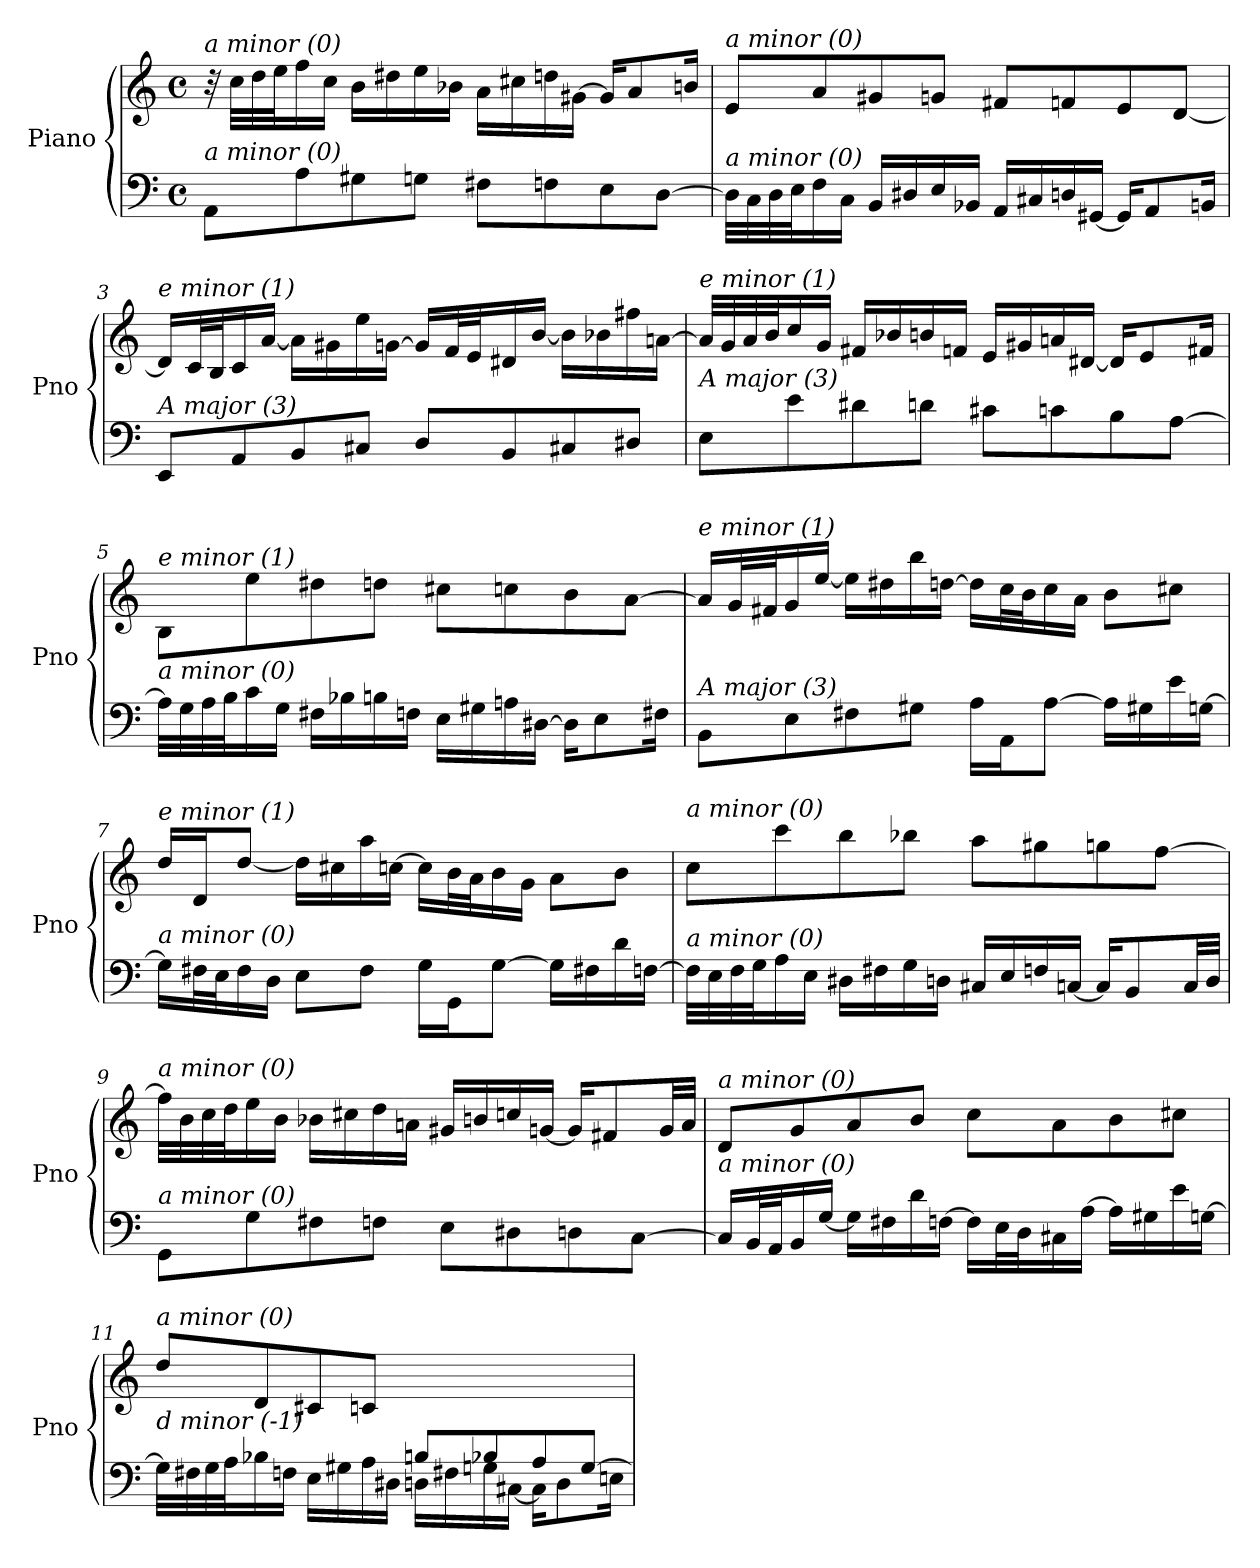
**kern	**kern
*part1	*part1
*staff2	*staff1
*I"Piano	*
*I'Pno	*
*clefF4	*clefG2
*k[]	*k[]
*M4/4	*M4/4
*met(c)	*met(c)
=1	=1
!	!LO:TX:i:t=a minor (0)
!LO:TX:i:t=a minor (0)	!
8AA/L	32r
.	32cc\LLL
.	32dd\
.	32ee\J
8A\	16ff\
.	16cc\JJ
8G#X\	16b\LL
.	16dd#X\
8Gn\J	16ee\
.	16b-X\JJ
8F#X\L	16a\LL
.	16cc#X\
8Fn\	16ddn\
.	[16g#X\JJ
8E\	16g#/KL]
.	8a/
[8D\J	.
.	16bn/Jk
=2	=2
!	!LO:TX:i:t=a minor (0)
!LO:TX:i:t=a minor (0)	!
32D\LLL]	8e/L
32C\	.
32D\	.
32E\J	.
16F\	8a/
16C\JJ	.
16BB/LL	8g#X/
16D#X/	.
16E/	8gn/J
16BB-X/JJ	.
16AA/LL	8f#X/L
16C#X/	.
16Dn/	8fn/
[16GG#X/JJ	.
16GG#/KL]	8e/
8AA/	.
.	[8d/J
16BBn/Jk	.
!!LO:LB:g=z
=3	=3
!	!LO:TX:i:t=e minor (1)
!LO:TX:i:t=A major (3)	!
8EE/L	16d/LL]
.	32c/L
.	32B/J
8AA/	16c/
.	[16a/JJ
8BB/	16a\LL]
.	16g#X\
8C#X/J	16ee\
.	[16gn\JJ
8D/L	16g/LL]
.	32f/L
.	32e/J
8BB/	16d#X/
.	[16b/JJ
8C#X/	16b\LL]
.	16b-Xi\
8D#X/J	16ff#X\
.	[16an\JJ
=4	=4
!	!LO:TX:i:t=e minor (1)
!LO:TX:i:t=A major (3)	!
8E\L	32a/LLL]
.	32g/
.	32a/
.	32b/J
8e\	16cc/
.	16g/JJ
8d#X\	16f#X/LL
.	16b-Xi/
8dn\J	16b/
.	16fn/JJ
8c#X\L	16e/LL
.	16g#X/
8cn\	16an/
.	[16d#X/JJ
8B\	16d#/KL]
.	8e/
[8A\J	.
.	16f#X/Jk
!!LO:LB:g=z
=5	=5
!	!LO:TX:i:t=e minor (1)
!LO:TX:i:t=a minor (0)	!
32A\LLL]	8B/L
32G\	.
32A\	.
32B\J	.
16c\	8ee\
16G\JJ	.
16F#X\LL	8dd#X\
16B-Xi\	.
16B\	8ddn\J
16Fn\JJ	.
16E\LL	8cc#X\L
16G#X\	.
16An\	8ccn\
[16D#X\JJ	.
16D#\KL]	8b\
8E\	.
.	[8a\J
16F#X\Jk	.
=6	=6
!	!LO:TX:i:t=e minor (1)
!LO:TX:i:t=A major (3)	!
8BB\L	16a/LL]
.	32g/L
.	32f#X/J
8E\	16g/
.	[16ee/JJ
8F#X\	16ee\LL]
.	16dd#X\
8G#X\J	16bb\
.	[16ddn\JJ
16A\LL	16dd\LL]
16AA\J	32cc\L
.	32b\J
[8A\J	16cc\
.	16a\JJ
16A\LL]	8b\L
16G#X\	.
16e\	8cc#X\J
[16Gn\JJ	.
!!LO:LB:g=z
=7	=7
!	!LO:TX:i:t=e minor (1)
!LO:TX:i:t=a minor (0)	!
16G\LL]	16dd/LL
32F#X\L	16d/J
32E\J	.
16F#\	[8dd/J
16D\JJ	.
8E\L	16dd\LL]
.	16cc#X\
8F#\J	16aa\
.	[16ccn\JJ
16G\LL	16cc\LL]
16GG\J	32b\L
.	32a\J
[8G\J	16b\
.	16g\JJ
16G\LL]	8a\L
16F#X\	.
16d\	8b\J
[16Fn\JJ	.
=8	=8
!	!LO:TX:i:t=a minor (0)
!LO:TX:i:t=a minor (0)	!
32F\LLL]	8cc\L
32E\	.
32F\	.
32G\J	.
16A\	8ccc\
16E\JJ	.
16D#X\LL	8bb\
16F#X\	.
16G\	8bb-X\J
16Dn\JJ	.
16C#X/LL	8aa\L
16E/	.
16Fn/	8gg#Xi\
[16Cn/JJ	.
16C/KL]	8gg\
8BB/	.
.	[8ff\J
32C/LL	.
32D/JJJ	.
!!LO:LB:g=z
=9	=9
!	!LO:TX:i:t=a minor (0)
!LO:TX:i:t=a minor (0)	!
8GG\L	32ff\LLL]
.	32b\
.	32cc\
.	32dd\J
8G\	16ee\
.	16b\JJ
8F#X\	16b-Xi\LL
.	16cc#X\
8Fn\J	16dd\
.	16an\JJ
8E\L	16g#X/LL
.	16b/
8D#Xi\	16ccn/
.	[16gn/JJ
8D\	16g/KL]
.	8f#X/
[8C\J	.
.	32g/LL
.	32a/JJJ
=10	=10
!	!LO:TX:i:t=a minor (0)
!LO:TX:i:t=a minor (0)	!
16C/LL]	8d/L
32BB/L	.
32AA/J	.
16BB/	8g/
[16G/JJ	.
16G\LL]	8a/
16F#X\	.
16d\	8b/J
[16Fn\JJ	.
16F\LL]	8cc\L
32E\L	.
32D\J	.
16C#X\	8a\
[16A\JJ	.
16A\LL]	8b\
16G#X\	.
16e\	8cc#X\J
[16Gn\JJ	.
!!LO:PB:g=z
=11	=11
*^	*
!	!	!LO:TX:i:t=a minor (0)
!LO:TX:i:t=d minor (-1)	!	!
2ryy	32G\LLL]	8dd/L
.	32F#X\	.
.	32G\	.
.	32A\J	.
.	16B-X\	8d/
.	16Fn\JJ	.
.	16E\LL	8c#X/
.	16G#X\	.
.	16A\	8cn/J
.	16D#Xi\JJ	.
8Bn/L	16D\LL	2ryy
.	16F#X\	.
8B-X/	16Gn\	.
.	[16C#X\JJ	.
8A/	16C#\KL]	.
.	8D\	.
[8G/J	.	.
.	16En\Jk	.
*v	*v	*
=	=
*-	*-
